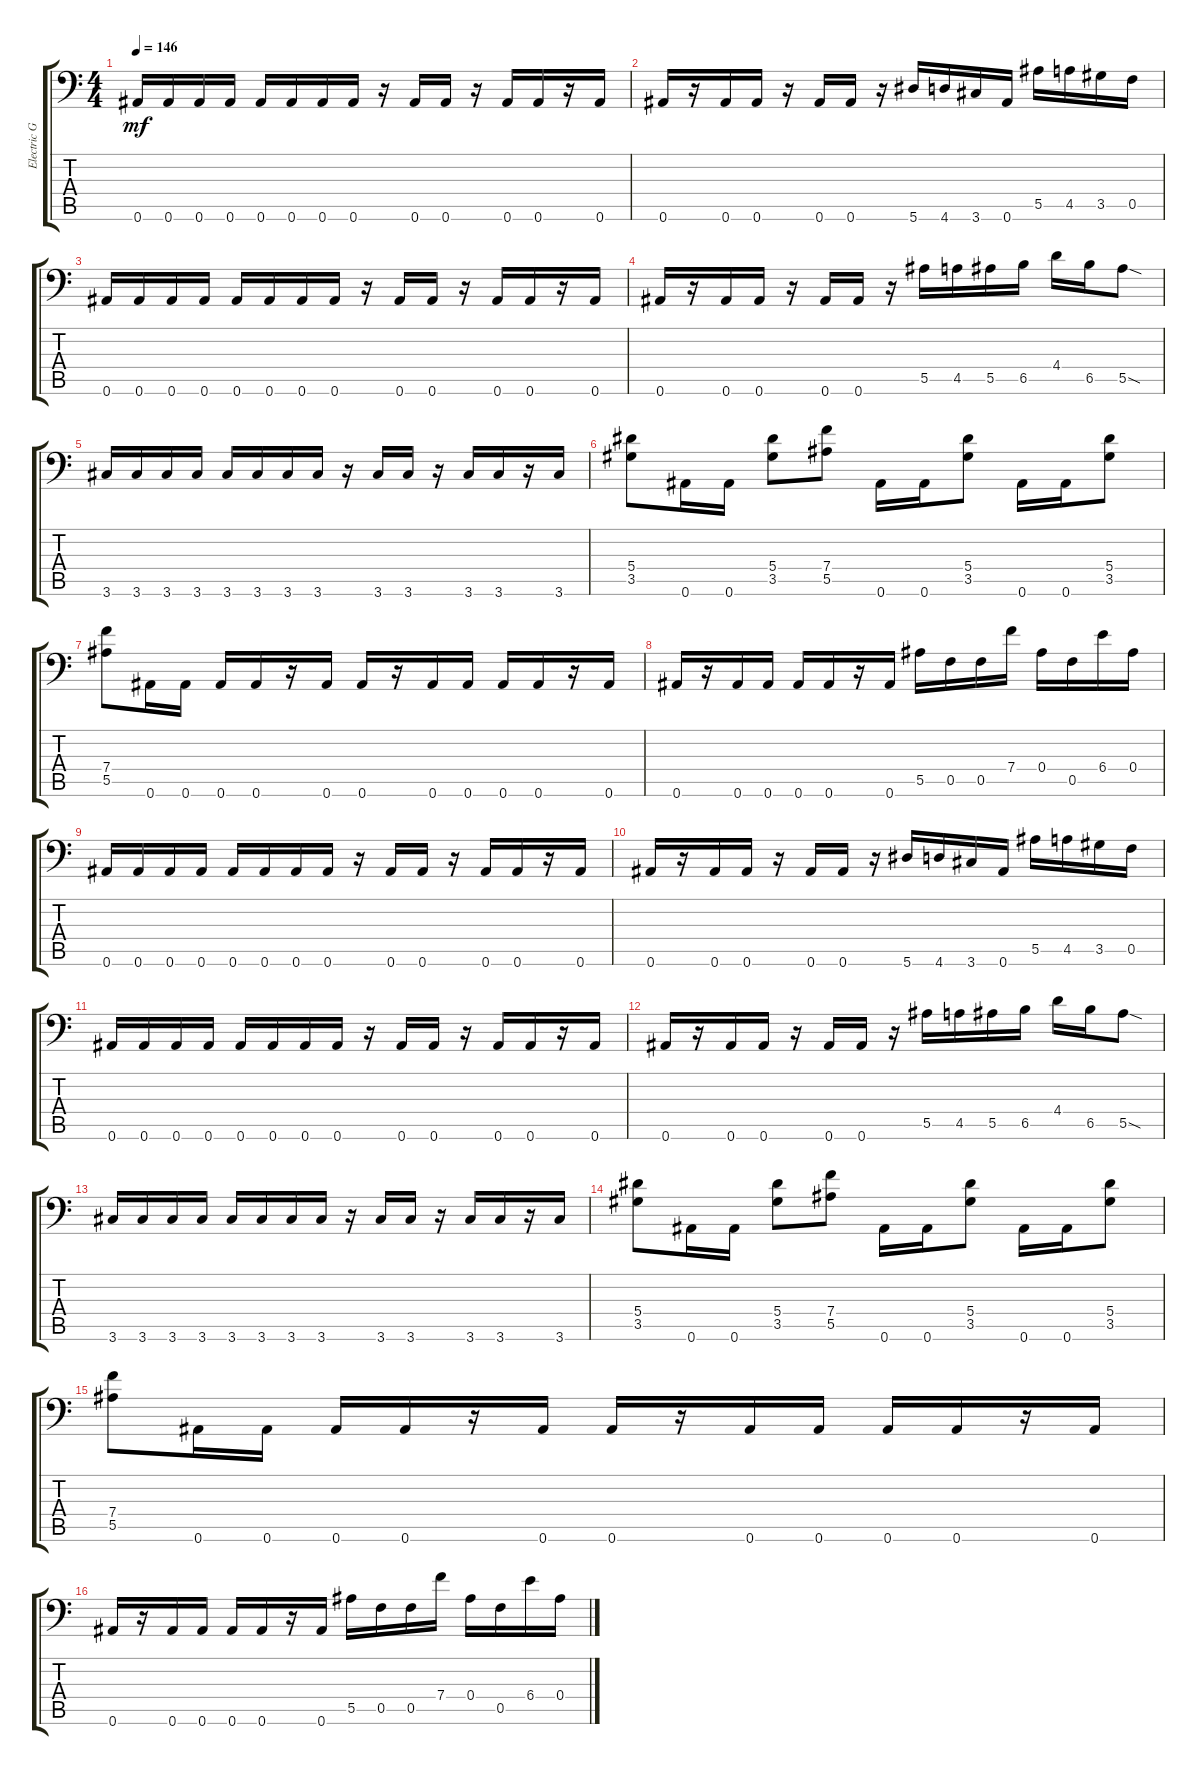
\track ("Electric Guitar" "Electric G") {instrument distortionguitar}
\staff {score tabs}
\tuning (C4 G3 Eb3 Bb2 F2 Bb1) {hide}
\ts (4 4)
\tempo 146
\clef f4
\ks c
0.6.16{dy mf instrument distortionguitar} 0.6.16 0.6.16 0.6.16 0.6.16 0.6.16 0.6.16 0.6.16 r.16 0.6.16 0.6.16 r.16 0.6.16 0.6.16 r.16 0.6.16 |
0.6.16 r.16 0.6.16 0.6.16 r.16 0.6.16 0.6.16 r.16 5.6.16 4.6.16 3.6.16 0.6.16 5.5.16 4.5.16 3.5.16 0.5.16 |
0.6.16 0.6.16 0.6.16 0.6.16 0.6.16 0.6.16 0.6.16 0.6.16 r.16 0.6.16 0.6.16 r.16 0.6.16 0.6.16 r.16 0.6.16 |
0.6.16 r.16 0.6.16 0.6.16 r.16 0.6.16 0.6.16 r.16 5.5.16 4.5.16 5.5.16 6.5.16 4.4.16 6.5.16 5.5{sod}.8 |
3.6.16 3.6.16 3.6.16 3.6.16 3.6.16 3.6.16 3.6.16 3.6.16 r.16 3.6.16 3.6.16 r.16 3.6.16 3.6.16 r.16 3.6.16 |
(5.4 3.5).8 0.6.16 0.6.16 (5.4 3.5).8 (7.4 5.5).8 0.6.16 0.6.16 (5.4 3.5).8 0.6.16 0.6.16 (5.4 3.5).8 |
(7.4 5.5).8 0.6.16 0.6.16 0.6.16 0.6.16 r.16 0.6.16 0.6.16 r.16 0.6.16 0.6.16 0.6.16 0.6.16 r.16 0.6.16 |
0.6.16 r.16 0.6.16 0.6.16 0.6.16 0.6.16 r.16 0.6.16 5.5.16 0.5.16 0.5.16 7.4.16 0.4.16 0.5.16 6.4.16 0.4.16 |
0.6.16 0.6.16 0.6.16 0.6.16 0.6.16 0.6.16 0.6.16 0.6.16 r.16 0.6.16 0.6.16 r.16 0.6.16 0.6.16 r.16 0.6.16 |
0.6.16 r.16 0.6.16 0.6.16 r.16 0.6.16 0.6.16 r.16 5.6.16 4.6.16 3.6.16 0.6.16 5.5.16 4.5.16 3.5.16 0.5.16 |
0.6.16 0.6.16 0.6.16 0.6.16 0.6.16 0.6.16 0.6.16 0.6.16 r.16 0.6.16 0.6.16 r.16 0.6.16 0.6.16 r.16 0.6.16 |
0.6.16 r.16 0.6.16 0.6.16 r.16 0.6.16 0.6.16 r.16 5.5.16 4.5.16 5.5.16 6.5.16 4.4.16 6.5.16 5.5{sod}.8 |
3.6.16 3.6.16 3.6.16 3.6.16 3.6.16 3.6.16 3.6.16 3.6.16 r.16 3.6.16 3.6.16 r.16 3.6.16 3.6.16 r.16 3.6.16 |
(5.4 3.5).8 0.6.16 0.6.16 (5.4 3.5).8 (7.4 5.5).8 0.6.16 0.6.16 (5.4 3.5).8 0.6.16 0.6.16 (5.4 3.5).8 |
(7.4 5.5).8 0.6.16 0.6.16 0.6.16 0.6.16 r.16 0.6.16 0.6.16 r.16 0.6.16 0.6.16 0.6.16 0.6.16 r.16 0.6.16 |
0.6.16 r.16 0.6.16 0.6.16 0.6.16 0.6.16 r.16 0.6.16 5.5.16 0.5.16 0.5.16 7.4.16 0.4.16 0.5.16 6.4.16 0.4.16
